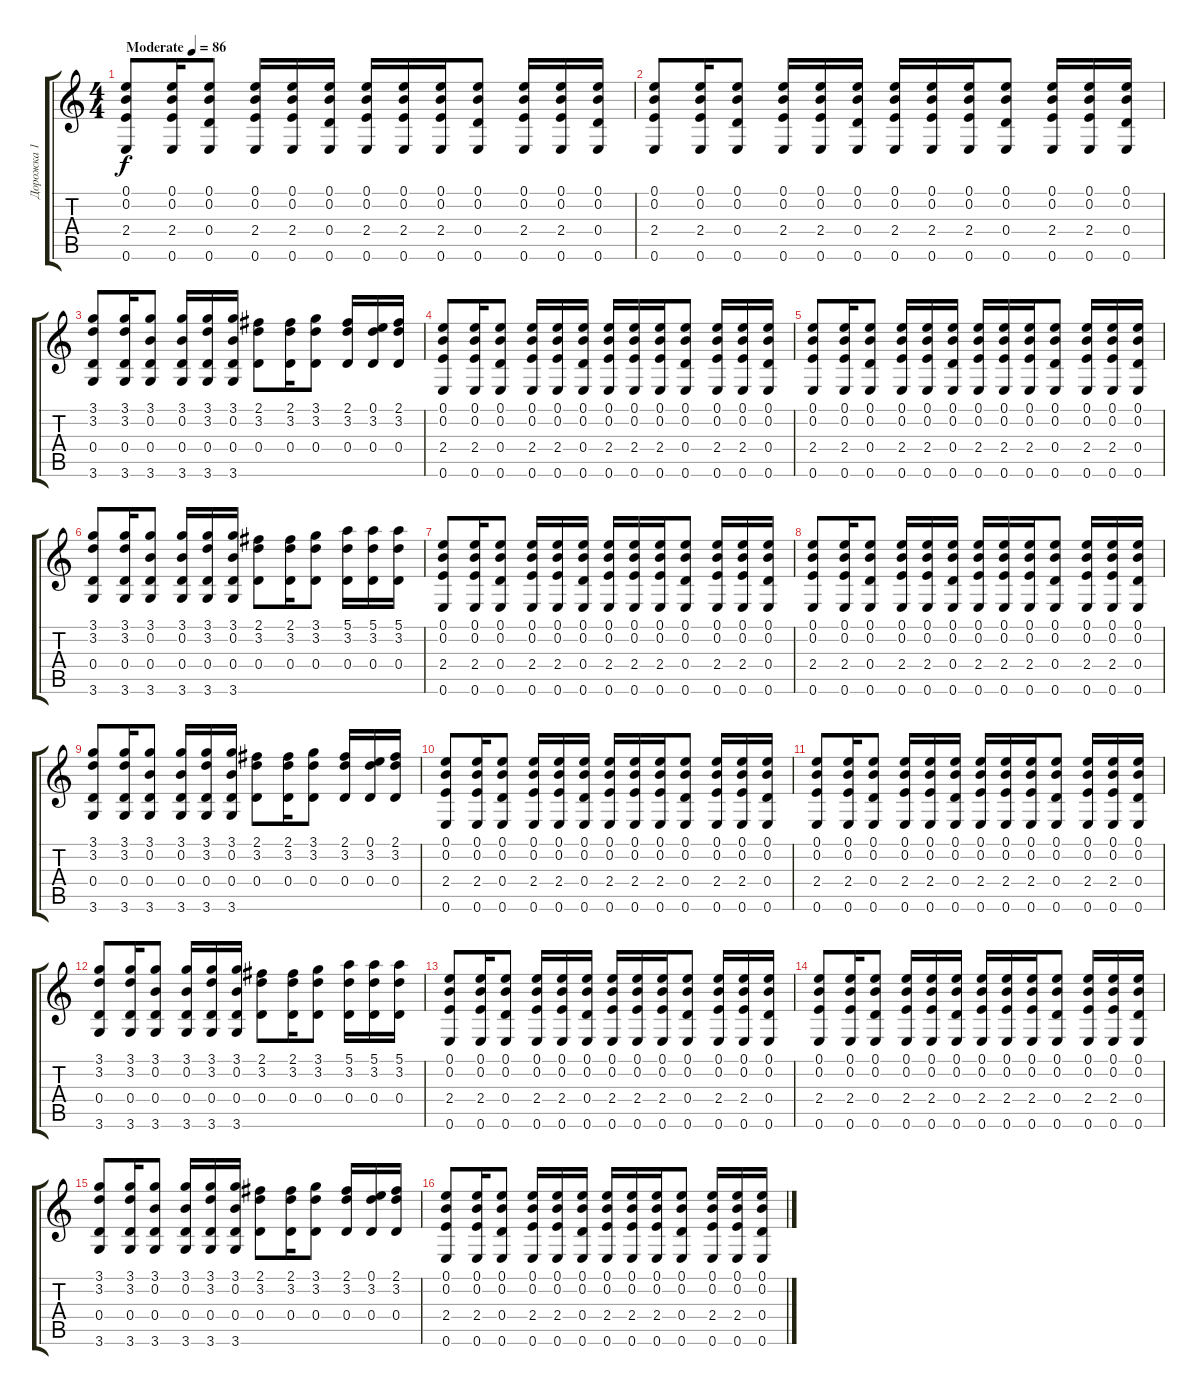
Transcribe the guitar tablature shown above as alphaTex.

\track ("Дорожка 1" "Дорожка 1") {instrument acousticguitarsteel}
\staff {score tabs}
\tuning (E4 B3 G3 D3 A2 E2) {hide}
\ts (4 4)
\tempo (86 "Moderate")
\clef g2
\ks c
(0.1 0.2 2.4 0.6).8{dy f instrument acousticguitarsteel} (0.1 0.2 2.4 0.6).16 (0.1 0.2 0.4 0.6).8 (0.1 0.2 2.4 0.6).16 (0.1 0.2 2.4 0.6).16 (0.1 0.2 0.4 0.6).16 (0.1 0.2 2.4 0.6).16 (0.1 0.2 2.4 0.6).16 (0.1 0.2 2.4 0.6).16 (0.1 0.2 0.4 0.6).8 (0.1 0.2 2.4 0.6).16 (0.1 0.2 2.4 0.6).16 (0.1 0.2 0.4 0.6).16 |
(0.1 0.2 2.4 0.6).8 (0.1 0.2 2.4 0.6).16 (0.1 0.2 0.4 0.6).8 (0.1 0.2 2.4 0.6).16 (0.1 0.2 2.4 0.6).16 (0.1 0.2 0.4 0.6).16 (0.1 0.2 2.4 0.6).16 (0.1 0.2 2.4 0.6).16 (0.1 0.2 2.4 0.6).16 (0.1 0.2 0.4 0.6).8 (0.1 0.2 2.4 0.6).16 (0.1 0.2 2.4 0.6).16 (0.1 0.2 0.4 0.6).16 |
(3.1 3.2 0.4 3.6).8 (3.1 3.2 0.4 3.6).16 (3.1 0.2 0.4 3.6).8 (3.1 0.2 0.4 3.6).16 (3.1 3.2 0.4 3.6).16 (3.1 0.2 0.4 3.6).16 (2.1 3.2 0.4).8 (2.1 3.2 0.4).16 (3.1 3.2 0.4).8 (2.1 3.2 0.4).16 (0.1 3.2 0.4).16 (2.1 3.2 0.4).16 |
(0.1 0.2 2.4 0.6).8 (0.1 0.2 2.4 0.6).16 (0.1 0.2 0.4 0.6).8 (0.1 0.2 2.4 0.6).16 (0.1 0.2 2.4 0.6).16 (0.1 0.2 0.4 0.6).16 (0.1 0.2 2.4 0.6).16 (0.1 0.2 2.4 0.6).16 (0.1 0.2 2.4 0.6).16 (0.1 0.2 0.4 0.6).8 (0.1 0.2 2.4 0.6).16 (0.1 0.2 2.4 0.6).16 (0.1 0.2 0.4 0.6).16 |
(0.1 0.2 2.4 0.6).8 (0.1 0.2 2.4 0.6).16 (0.1 0.2 0.4 0.6).8 (0.1 0.2 2.4 0.6).16 (0.1 0.2 2.4 0.6).16 (0.1 0.2 0.4 0.6).16 (0.1 0.2 2.4 0.6).16 (0.1 0.2 2.4 0.6).16 (0.1 0.2 2.4 0.6).16 (0.1 0.2 0.4 0.6).8 (0.1 0.2 2.4 0.6).16 (0.1 0.2 2.4 0.6).16 (0.1 0.2 0.4 0.6).16 |
(3.1 3.2 0.4 3.6).8 (3.1 3.2 0.4 3.6).16 (3.1 0.2 0.4 3.6).8 (3.1 0.2 0.4 3.6).16 (3.1 3.2 0.4 3.6).16 (3.1 0.2 0.4 3.6).16 (2.1 3.2 0.4).8 (2.1 3.2 0.4).16 (3.1 3.2 0.4).8 (5.1 3.2 0.4).16 (5.1 3.2 0.4).16 (5.1 3.2 0.4).16 |
(0.1 0.2 2.4 0.6).8 (0.1 0.2 2.4 0.6).16 (0.1 0.2 0.4 0.6).8 (0.1 0.2 2.4 0.6).16 (0.1 0.2 2.4 0.6).16 (0.1 0.2 0.4 0.6).16 (0.1 0.2 2.4 0.6).16 (0.1 0.2 2.4 0.6).16 (0.1 0.2 2.4 0.6).16 (0.1 0.2 0.4 0.6).8 (0.1 0.2 2.4 0.6).16 (0.1 0.2 2.4 0.6).16 (0.1 0.2 0.4 0.6).16 |
(0.1 0.2 2.4 0.6).8 (0.1 0.2 2.4 0.6).16 (0.1 0.2 0.4 0.6).8 (0.1 0.2 2.4 0.6).16 (0.1 0.2 2.4 0.6).16 (0.1 0.2 0.4 0.6).16 (0.1 0.2 2.4 0.6).16 (0.1 0.2 2.4 0.6).16 (0.1 0.2 2.4 0.6).16 (0.1 0.2 0.4 0.6).8 (0.1 0.2 2.4 0.6).16 (0.1 0.2 2.4 0.6).16 (0.1 0.2 0.4 0.6).16 |
(3.1 3.2 0.4 3.6).8 (3.1 3.2 0.4 3.6).16 (3.1 0.2 0.4 3.6).8 (3.1 0.2 0.4 3.6).16 (3.1 3.2 0.4 3.6).16 (3.1 0.2 0.4 3.6).16 (2.1 3.2 0.4).8 (2.1 3.2 0.4).16 (3.1 3.2 0.4).8 (2.1 3.2 0.4).16 (0.1 3.2 0.4).16 (2.1 3.2 0.4).16 |
(0.1 0.2 2.4 0.6).8 (0.1 0.2 2.4 0.6).16 (0.1 0.2 0.4 0.6).8 (0.1 0.2 2.4 0.6).16 (0.1 0.2 2.4 0.6).16 (0.1 0.2 0.4 0.6).16 (0.1 0.2 2.4 0.6).16 (0.1 0.2 2.4 0.6).16 (0.1 0.2 2.4 0.6).16 (0.1 0.2 0.4 0.6).8 (0.1 0.2 2.4 0.6).16 (0.1 0.2 2.4 0.6).16 (0.1 0.2 0.4 0.6).16 |
(0.1 0.2 2.4 0.6).8 (0.1 0.2 2.4 0.6).16 (0.1 0.2 0.4 0.6).8 (0.1 0.2 2.4 0.6).16 (0.1 0.2 2.4 0.6).16 (0.1 0.2 0.4 0.6).16 (0.1 0.2 2.4 0.6).16 (0.1 0.2 2.4 0.6).16 (0.1 0.2 2.4 0.6).16 (0.1 0.2 0.4 0.6).8 (0.1 0.2 2.4 0.6).16 (0.1 0.2 2.4 0.6).16 (0.1 0.2 0.4 0.6).16 |
(3.1 3.2 0.4 3.6).8 (3.1 3.2 0.4 3.6).16 (3.1 0.2 0.4 3.6).8 (3.1 0.2 0.4 3.6).16 (3.1 3.2 0.4 3.6).16 (3.1 0.2 0.4 3.6).16 (2.1 3.2 0.4).8 (2.1 3.2 0.4).16 (3.1 3.2 0.4).8 (5.1 3.2 0.4).16 (5.1 3.2 0.4).16 (5.1 3.2 0.4).16 |
(0.1 0.2 2.4 0.6).8 (0.1 0.2 2.4 0.6).16 (0.1 0.2 0.4 0.6).8 (0.1 0.2 2.4 0.6).16 (0.1 0.2 2.4 0.6).16 (0.1 0.2 0.4 0.6).16 (0.1 0.2 2.4 0.6).16 (0.1 0.2 2.4 0.6).16 (0.1 0.2 2.4 0.6).16 (0.1 0.2 0.4 0.6).8 (0.1 0.2 2.4 0.6).16 (0.1 0.2 2.4 0.6).16 (0.1 0.2 0.4 0.6).16 |
(0.1 0.2 2.4 0.6).8 (0.1 0.2 2.4 0.6).16 (0.1 0.2 0.4 0.6).8 (0.1 0.2 2.4 0.6).16 (0.1 0.2 2.4 0.6).16 (0.1 0.2 0.4 0.6).16 (0.1 0.2 2.4 0.6).16 (0.1 0.2 2.4 0.6).16 (0.1 0.2 2.4 0.6).16 (0.1 0.2 0.4 0.6).8 (0.1 0.2 2.4 0.6).16 (0.1 0.2 2.4 0.6).16 (0.1 0.2 0.4 0.6).16 |
(3.1 3.2 0.4 3.6).8 (3.1 3.2 0.4 3.6).16 (3.1 0.2 0.4 3.6).8 (3.1 0.2 0.4 3.6).16 (3.1 3.2 0.4 3.6).16 (3.1 0.2 0.4 3.6).16 (2.1 3.2 0.4).8 (2.1 3.2 0.4).16 (3.1 3.2 0.4).8 (2.1 3.2 0.4).16 (0.1 3.2 0.4).16 (2.1 3.2 0.4).16 |
(0.1 0.2 2.4 0.6).8 (0.1 0.2 2.4 0.6).16 (0.1 0.2 0.4 0.6).8 (0.1 0.2 2.4 0.6).16 (0.1 0.2 2.4 0.6).16 (0.1 0.2 0.4 0.6).16 (0.1 0.2 2.4 0.6).16 (0.1 0.2 2.4 0.6).16 (0.1 0.2 2.4 0.6).16 (0.1 0.2 0.4 0.6).8 (0.1 0.2 2.4 0.6).16 (0.1 0.2 2.4 0.6).16 (0.1 0.2 0.4 0.6).16
